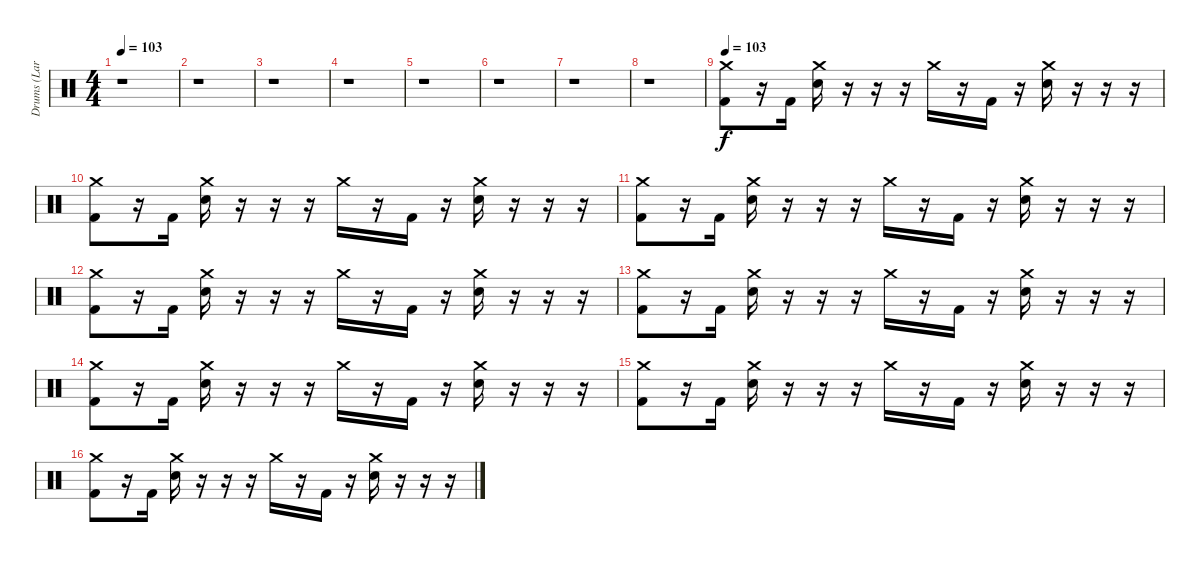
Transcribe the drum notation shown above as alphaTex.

\track ("Drums (Lars)" "Drums (Lar") {instrument percussion}
\staff {score}
\articulation defaults
\ts (4 4)
\tempo 103
\tempo 100
\tempo 103
\clef neutral
\ks c
r.1{dy f} |
r.1 |
r.1 |
r.1 |
r.1 |
r.1 |
r.1 |
r.1 |
\tempo 103
("Crash medium (hit)" "Kick (hit) 2").8 r.16 "Kick (hit) 2".16 ("Crash medium (hit)" "Snare (hit) 2").16 r.16 r.16 r.16 "Crash medium (hit)".16 r.16 "Kick (hit) 2".16 r.16 ("Crash medium (hit)" "Snare (hit) 2").16 r.16 r.16 r.16 |
("Crash medium (hit)" "Kick (hit) 2").8 r.16 "Kick (hit) 2".16 ("Crash medium (hit)" "Snare (hit) 2").16 r.16 r.16 r.16 "Crash medium (hit)".16 r.16 "Kick (hit) 2".16 r.16 ("Crash medium (hit)" "Snare (hit) 2").16 r.16 r.16 r.16 |
("Crash medium (hit)" "Kick (hit) 2").8 r.16 "Kick (hit) 2".16 ("Crash medium (hit)" "Snare (hit) 2").16 r.16 r.16 r.16 "Crash medium (hit)".16 r.16 "Kick (hit) 2".16 r.16 ("Crash medium (hit)" "Snare (hit) 2").16 r.16 r.16 r.16 |
("Crash medium (hit)" "Kick (hit) 2").8 r.16 "Kick (hit) 2".16 ("Crash medium (hit)" "Snare (hit) 2").16 r.16 r.16 r.16 "Crash medium (hit)".16 r.16 "Kick (hit) 2".16 r.16 ("Crash medium (hit)" "Snare (hit) 2").16 r.16 r.16 r.16 |
("Crash medium (hit)" "Kick (hit) 2").8 r.16 "Kick (hit) 2".16 ("Crash medium (hit)" "Snare (hit) 2").16 r.16 r.16 r.16 "Crash medium (hit)".16 r.16 "Kick (hit) 2".16 r.16 ("Crash medium (hit)" "Snare (hit) 2").16 r.16 r.16 r.16 |
("Crash medium (hit)" "Kick (hit) 2").8 r.16 "Kick (hit) 2".16 ("Crash medium (hit)" "Snare (hit) 2").16 r.16 r.16 r.16 "Crash medium (hit)".16 r.16 "Kick (hit) 2".16 r.16 ("Crash medium (hit)" "Snare (hit) 2").16 r.16 r.16 r.16 |
("Crash medium (hit)" "Kick (hit) 2").8 r.16 "Kick (hit) 2".16 ("Crash medium (hit)" "Snare (hit) 2").16 r.16 r.16 r.16 "Crash medium (hit)".16 r.16 "Kick (hit) 2".16 r.16 ("Crash medium (hit)" "Snare (hit) 2").16 r.16 r.16 r.16 |
("Crash medium (hit)" "Kick (hit) 2").8 r.16 "Kick (hit) 2".16 ("Crash medium (hit)" "Snare (hit) 2").16 r.16 r.16 r.16 "Crash medium (hit)".16 r.16 "Kick (hit) 2".16 r.16 ("Crash medium (hit)" "Snare (hit) 2").16 r.16 r.16 r.16
